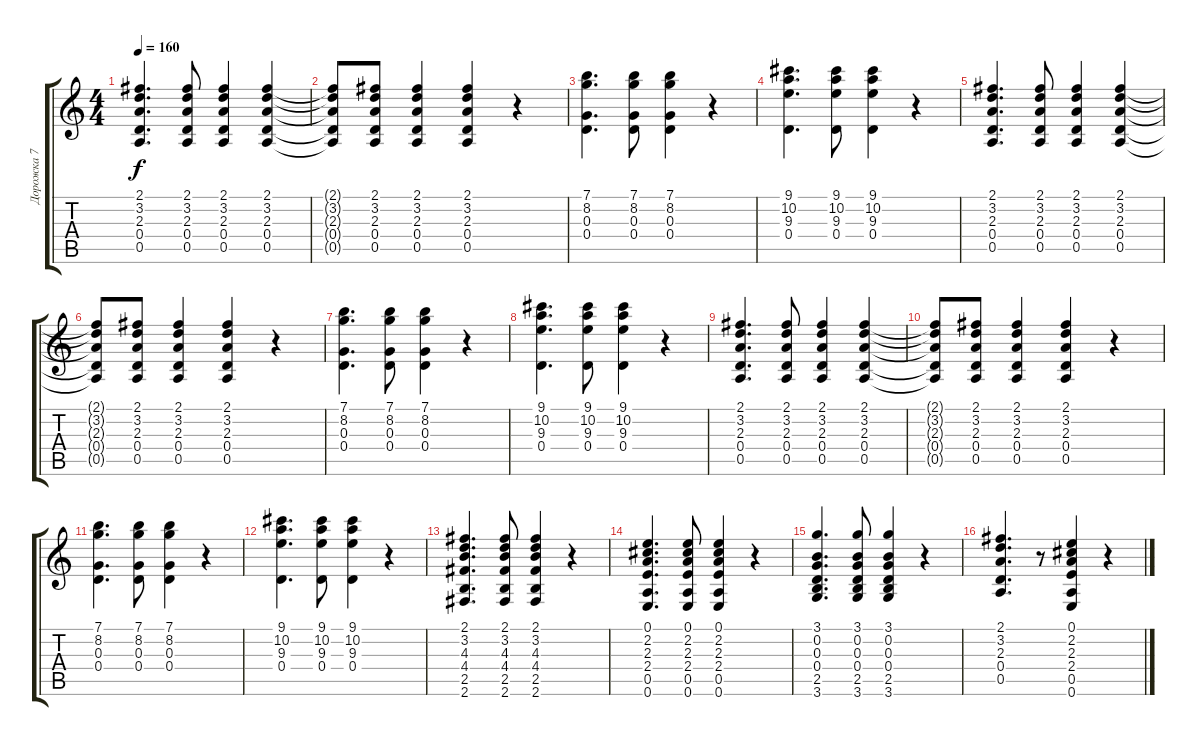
\track ("Дорожка 7" "Дорожка 7") {instrument acousticguitarsteel}
\staff {score tabs}
\tuning (E4 B3 G3 D3 A2 E2) {hide}
\ts (4 4)
\tempo 160
\clef g2
\ks c
(2.1 3.2 2.3 0.4 0.5).4{d dy f} (2.1 3.2 2.3 0.4 0.5).8 (2.1 3.2 2.3 0.4 0.5).4 (2.1 3.2 2.3 0.4 0.5).4 |
(2.1{t} 3.2{t} 2.3{t} 0.4{t} 0.5{t}).8 (2.1 3.2 2.3 0.4 0.5).8 (2.1 3.2 2.3 0.4 0.5).4 (2.1 3.2 2.3 0.4 0.5).4 r.4 |
(7.1 8.2 0.3 0.4).4{d} (7.1 8.2 0.3 0.4).8 (7.1 8.2 0.3 0.4).4 r.4 |
(9.1 10.2 9.3 0.4).4{d} (9.1 10.2 9.3 0.4).8 (9.1 10.2 9.3 0.4).4 r.4 |
(2.1 3.2 2.3 0.4 0.5).4{d} (2.1 3.2 2.3 0.4 0.5).8 (2.1 3.2 2.3 0.4 0.5).4 (2.1 3.2 2.3 0.4 0.5).4 |
(2.1{t} 3.2{t} 2.3{t} 0.4{t} 0.5{t}).8 (2.1 3.2 2.3 0.4 0.5).8 (2.1 3.2 2.3 0.4 0.5).4 (2.1 3.2 2.3 0.4 0.5).4 r.4 |
(7.1 8.2 0.3 0.4).4{d} (7.1 8.2 0.3 0.4).8 (7.1 8.2 0.3 0.4).4 r.4 |
(9.1 10.2 9.3 0.4).4{d} (9.1 10.2 9.3 0.4).8 (9.1 10.2 9.3 0.4).4 r.4 |
(2.1 3.2 2.3 0.4 0.5).4{d} (2.1 3.2 2.3 0.4 0.5).8 (2.1 3.2 2.3 0.4 0.5).4 (2.1 3.2 2.3 0.4 0.5).4 |
(2.1{t} 3.2{t} 2.3{t} 0.4{t} 0.5{t}).8 (2.1 3.2 2.3 0.4 0.5).8 (2.1 3.2 2.3 0.4 0.5).4 (2.1 3.2 2.3 0.4 0.5).4 r.4 |
(7.1 8.2 0.3 0.4).4{d} (7.1 8.2 0.3 0.4).8 (7.1 8.2 0.3 0.4).4 r.4 |
(9.1 10.2 9.3 0.4).4{d} (9.1 10.2 9.3 0.4).8 (9.1 10.2 9.3 0.4).4 r.4 |
(2.1 3.2 4.3 4.4 2.5 2.6).4{d} (2.1 3.2 4.3 4.4 2.5 2.6).8 (2.1 3.2 4.3 4.4 2.5 2.6).4 r.4 |
(0.1 2.2 2.3 2.4 0.5 0.6).4{d} (0.1 2.2 2.3 2.4 0.5 0.6).8 (0.1 2.2 2.3 2.4 0.5 0.6).4 r.4 |
(3.1 0.2 0.3 0.4 2.5 3.6).4{d} (3.1 0.2 0.3 0.4 2.5 3.6).8 (3.1 0.2 0.3 0.4 2.5 3.6).4 r.4 |
(2.1 3.2 2.3 0.4 0.5).4{d} r.8 (0.1 2.2 2.3 2.4 0.5 0.6).4 r.4
